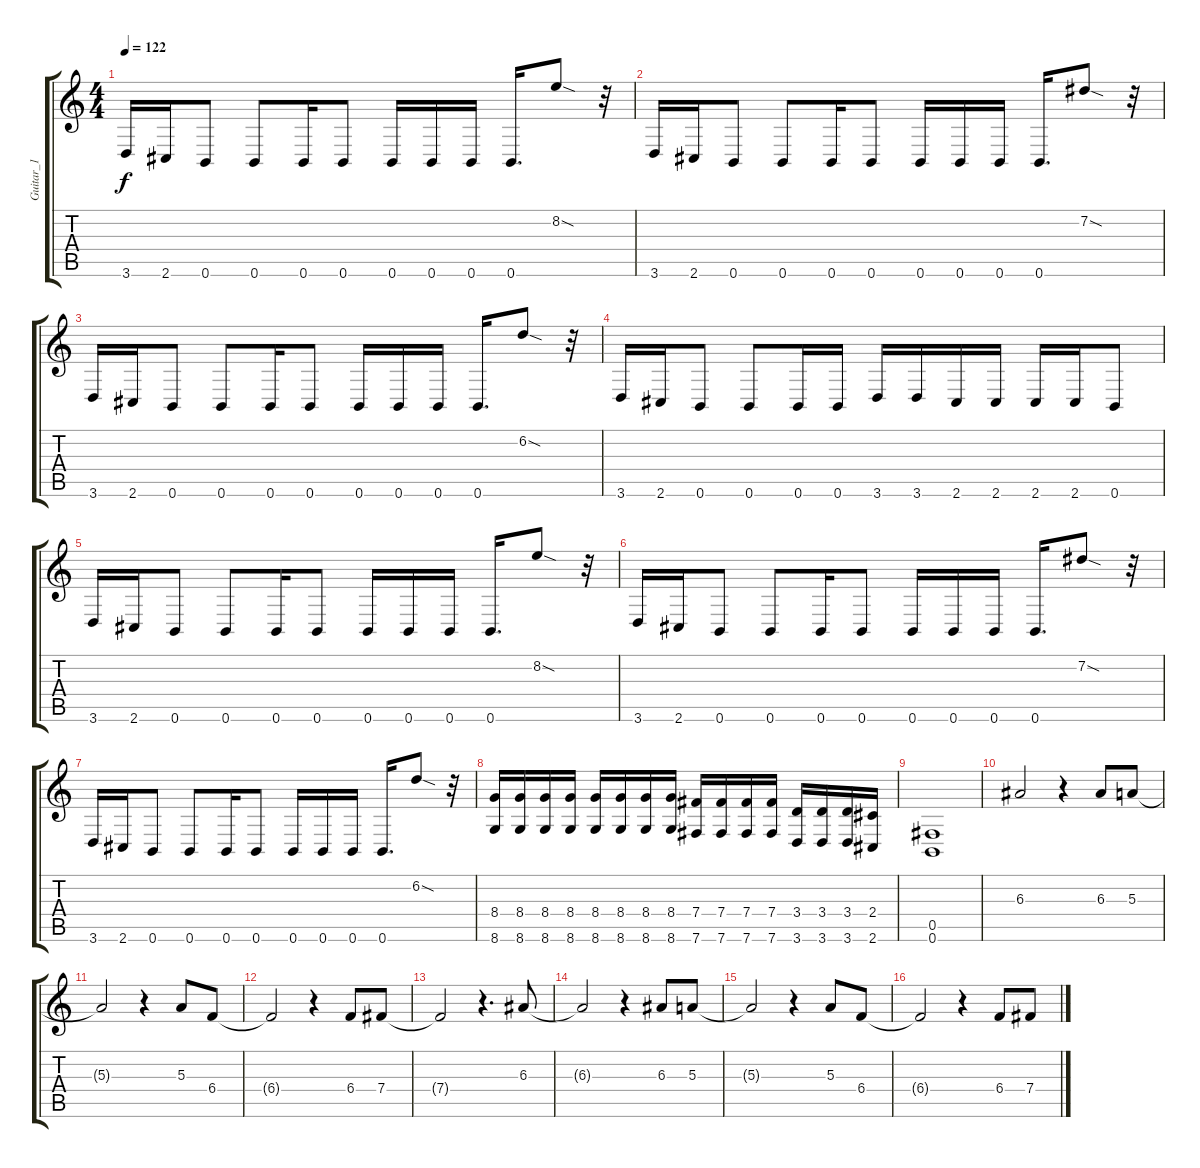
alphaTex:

\track ("Guitar_1" "Guitar_1") {instrument distortionguitar}
\staff {score tabs}
\tuning (Db4 Ab3 E3 B2 Gb2 B1) {hide}
\ts (4 4)
\tempo 122
\clef g2
\ks c
3.6.16{dy f} 2.6.16 0.6.8 0.6.8 0.6.16 0.6.8 0.6.16 0.6.16 0.6.16 0.6.16{d} 8.2{sod}.8 r.32 |
3.6.16 2.6.16 0.6.8 0.6.8 0.6.16 0.6.8 0.6.16 0.6.16 0.6.16 0.6.16{d} 7.2{sod}.8 r.32 |
3.6.16 2.6.16 0.6.8 0.6.8 0.6.16 0.6.8 0.6.16 0.6.16 0.6.16 0.6.16{d} 6.2{sod}.8 r.32 |
3.6.16 2.6.16 0.6.8 0.6.8 0.6.16 0.6.16 3.6.16 3.6.16 2.6.16 2.6.16 2.6.16 2.6.16 0.6.8 |
3.6.16 2.6.16 0.6.8 0.6.8 0.6.16 0.6.8 0.6.16 0.6.16 0.6.16 0.6.16{d} 8.2{sod}.8 r.32 |
3.6.16 2.6.16 0.6.8 0.6.8 0.6.16 0.6.8 0.6.16 0.6.16 0.6.16 0.6.16{d} 7.2{sod}.8 r.32 |
3.6.16 2.6.16 0.6.8 0.6.8 0.6.16 0.6.8 0.6.16 0.6.16 0.6.16 0.6.16{d} 6.2{sod}.8 r.32 |
(8.4 8.6).16 (8.4 8.6).16 (8.4 8.6).16 (8.4 8.6).16 (8.4 8.6).16 (8.4 8.6).16 (8.4 8.6).16 (8.4 8.6).16 (7.4 7.6).16 (7.4 7.6).16 (7.4 7.6).16 (7.4 7.6).16 (3.4 3.6).16 (3.4 3.6).16 (3.4 3.6).16 (2.4 2.6).16 |
(0.5 0.6).1 |
6.3.2 r.4 6.3.8 5.3.8 |
5.3{t}.2 r.4 5.3.8 6.4.8 |
6.4{t}.2 r.4 6.4.8 7.4.8 |
7.4{t}.2 r.4{d} 6.3.8 |
6.3{t}.2 r.4 6.3.8 5.3.8 |
5.3{t}.2 r.4 5.3.8 6.4.8 |
6.4{t}.2 r.4 6.4.8 7.4.8
